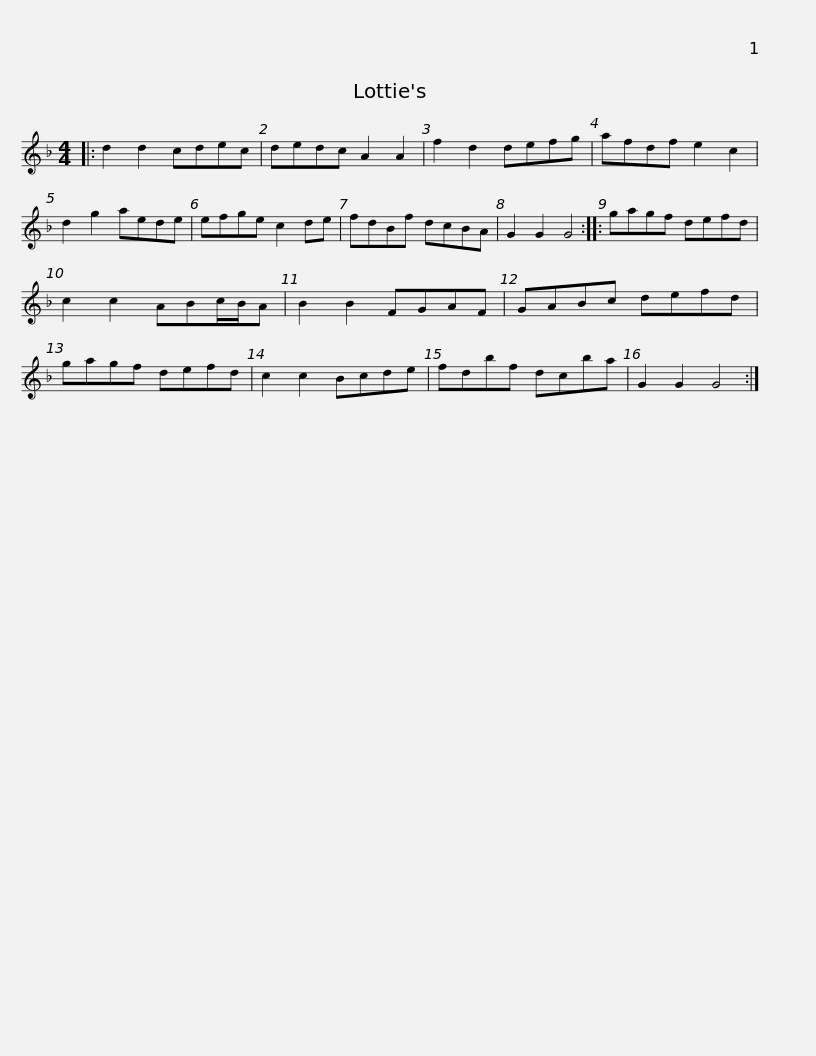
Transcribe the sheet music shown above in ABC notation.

X:1
L:1/8
M:4/4
I:linebreak $
K:F
V:1 treble
V:1
|: d2 d2 cdec | dedc A2 A2 | f2 d2 defg | afdf e2 c2 | d2 g2 aede | %5
 efge c2 de |$ fdBf dcBA | G2 G2 G4 :: gagf defd | c2 c2 ABc/B/A | %10
 B2 B2 FGAF | GABc defd |$ gagf defd | c2 c2 Bcde | fdbf dcba | %15
 G2 G2 G4 :| %16
